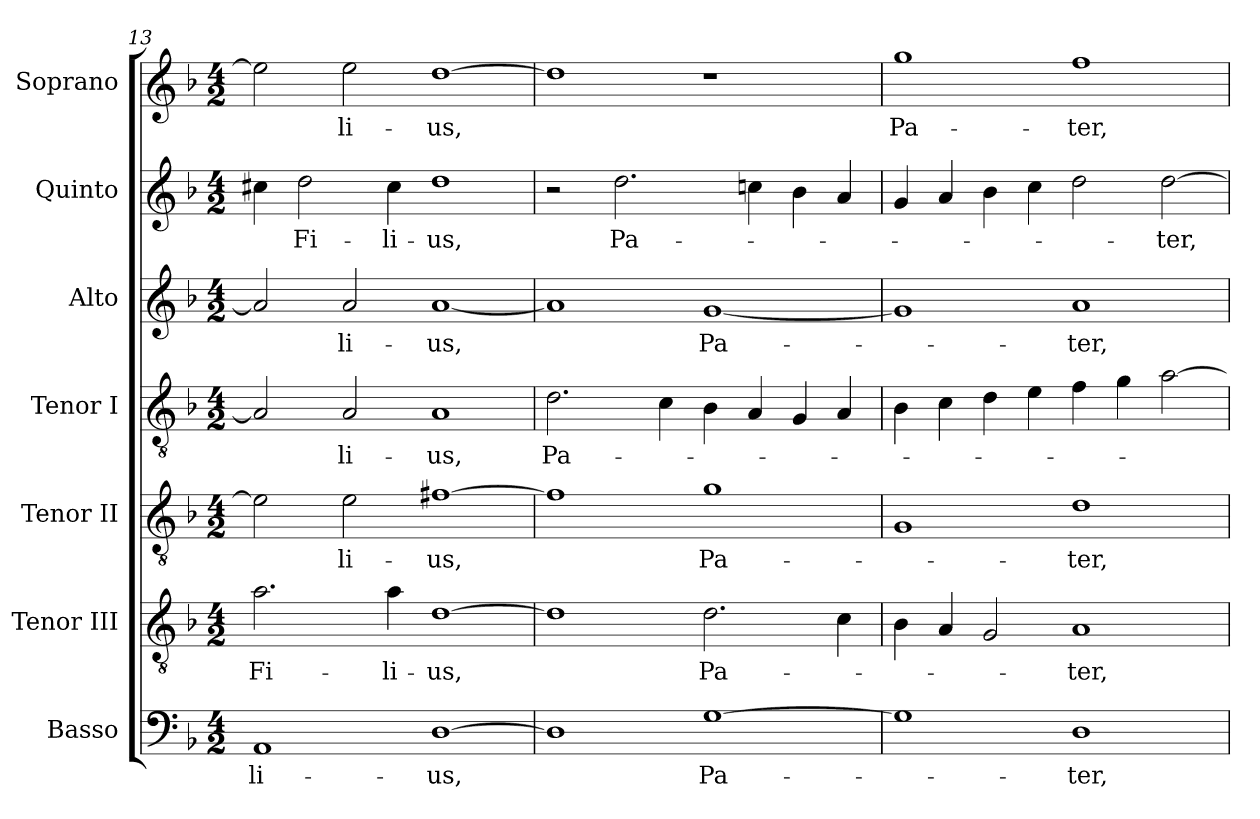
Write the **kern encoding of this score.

**kern	**text	**kern	**text	**kern	**text	**kern	**text	**kern	**text	**kern	**text	**kern	**text
*part7	*part7	*part6	*part6	*part5	*part5	*part4	*part4	*part3	*part3	*part2	*part2	*part1	*part1
*staff7	*staff7	*staff6	*staff6	*staff5	*staff5	*staff4	*staff4	*staff3	*staff3	*staff2	*staff2	*staff1	*staff1
*I"Basso	*	*I"Tenor III	*	*I"Tenor II	*	*I"Tenor I	*	*I"Alto	*	*I"Quinto	*	*I"Soprano	*
*I'B.	*	*I'T 3.	*	*I'T 2.	*	*I'T 1.	*	*I'A.	*	*I'Q.	*	*I'S.	*
*clefF4	*	*clefGv2	*	*clefGv2	*	*clefGv2	*	*clefG2	*	*clefG2	*	*clefG2	*
*	*	*ITrd7c12	*	*ITrd7c12	*	*ITrd7c12	*	*	*	*	*	*	*
*k[b-]	*	*k[b-]	*	*k[b-]	*	*k[b-]	*	*k[b-]	*	*k[b-]	*	*k[b-]	*
*F:	*	*F:	*	*F:	*	*F:	*	*F:	*	*F:	*	*F:	*
*M4/2	*	*M4/2	*	*M4/2	*	*M4/2	*	*M4/2	*	*M4/2	*	*M4/2	*
=13	=13	=13	=13	=13	=13	=13	=13	=13	=13	=13	=13	=13	=13
!	!LO:LY:b:color=#000000	!	!	!	!	!	!	!	!	!	!	!	!
!	!	!	!LO:LY:b:color=#000000	!	!	!	!	!	!	!	!	!	!
1AAi	-li-	2.Ai\	Fi-	2Ei\]	.	2AAi/]	.	2ai/]	.	4cc#Xi\	.	2eei\]	.
!	!	!	!	!	!	!	!	!	!	!	!LO:LY:b:color=#000000	!	!
.	.	.	.	.	.	.	.	.	.	2ddi\	Fi-	.	.
!	!	!	!	!	!LO:LY:b:color=#000000	!	!	!	!	!	!	!	!
!	!	!	!	!	!	!	!LO:LY:b:color=#000000	!	!	!	!	!	!
!	!	!	!	!	!	!	!	!	!LO:LY:b:color=#000000	!	!	!	!
!	!	!	!	!	!	!	!	!	!	!	!	!	!LO:LY:b:color=#000000
.	.	.	.	2Ei\	-li-	2AAi/	-li-	2ai/	-li-	.	.	2eei\	-li-
!	!	!	!LO:LY:b:color=#000000	!	!	!	!	!	!	!	!	!	!
!	!	!	!	!	!	!	!	!	!	!	!LO:LY:b:color=#000000	!	!
.	.	4Ai\	-li-	.	.	.	.	.	.	4cc#i\	-li-	.	.
!	!LO:LY:b:color=#000000	!	!	!	!	!	!	!	!	!	!	!	!
!	!	!	!LO:LY:b:color=#000000	!	!	!	!	!	!	!	!	!	!
!	!	!	!	!	!LO:LY:b:color=#000000	!	!	!	!	!	!	!	!
!	!	!	!	!	!	!	!LO:LY:b:color=#000000	!	!	!	!	!	!
!	!	!	!	!	!	!	!	!	!LO:LY:b:color=#000000	!	!	!	!
!	!	!	!	!	!	!	!	!	!	!	!LO:LY:b:color=#000000	!	!
!	!	!	!	!	!	!	!	!	!	!	!	!	!LO:LY:b:color=#000000
[1Di	-us,	[1Di	-us,	[1F#Xi	-us,	1AAi	-us,	[1ai	-us,	1ddi	-us,	[1ddi	-us,
!!LO:PB:g=z
=14	=14	=14	=14	=14	=14	=14	=14	=14	=14	=14	=14	=14	=14
!	!	!	!	!	!	!	!LO:LY:b:color=#000000	!	!	!	!	!	!
1Di]	.	1Di]	.	1F#i]	.	2.Di\	Pa-	1ai]	.	2r	.	1ddi]	.
!	!	!	!	!	!	!	!	!	!	!	!LO:LY:b:color=#000000	!	!
.	.	.	.	.	.	.	.	.	.	2.ddi\	Pa-	.	.
.	.	.	.	.	.	4Ci\	.	.	.	.	.	.	.
!	!LO:LY:b:color=#000000	!	!	!	!	!	!	!	!	!	!	!	!
!	!	!	!LO:LY:b:color=#000000	!	!	!	!	!	!	!	!	!	!
!	!	!	!	!	!LO:LY:b:color=#000000	!	!	!	!	!	!	!	!
!	!	!	!	!	!	!	!	!	!LO:LY:b:color=#000000	!	!	!	!
[1Gi	Pa-	2.Di\	Pa-	1Gi	Pa-	4BB-i\	.	[1gi	Pa-	.	.	1r	.
.	.	.	.	.	.	4AAi/	.	.	.	4ccni\	.	.	.
.	.	.	.	.	.	4GGi/	.	.	.	4b-i\	.	.	.
.	.	4Ci\	.	.	.	4AAi/	.	.	.	4ai/	.	.	.
=15	=15	=15	=15	=15	=15	=15	=15	=15	=15	=15	=15	=15	=15
!	!	!	!	!	!	!	!	!	!	!	!	!	!LO:LY:b:color=#000000
1Gi]	.	4BB-i\	.	1GGi	.	4BB-i\	.	1gi]	.	4gi/	.	1ggi	Pa-
.	.	4AAi/	.	.	.	4Ci\	.	.	.	4ai/	.	.	.
.	.	2GGi/	.	.	.	4Di\	.	.	.	4b-i\	.	.	.
.	.	.	.	.	.	4Ei\	.	.	.	4cci\	.	.	.
!	!LO:LY:b:color=#000000	!	!	!	!	!	!	!	!	!	!	!	!
!	!	!	!LO:LY:b:color=#000000	!	!	!	!	!	!	!	!	!	!
!	!	!	!	!	!LO:LY:b:color=#000000	!	!	!	!	!	!	!	!
!	!	!	!	!	!	!	!	!	!LO:LY:b:color=#000000	!	!	!	!
!	!	!	!	!	!	!	!	!	!	!	!	!	!LO:LY:b:color=#000000
1Di	-ter,	1AAi	-ter,	1Di	-ter,	4Fi\	.	1ai	-ter,	2ddi\	.	1ffi	-ter,
.	.	.	.	.	.	4Gi\	.	.	.	.	.	.	.
!	!	!	!	!	!	!	!	!	!	!	!LO:LY:b:color=#000000	!	!
.	.	.	.	.	.	[2Ai\	.	.	.	[2ddi\	-ter,	.	.
=	=	=	=	=	=	=	=	=	=	=	=	=	=
*-	*-	*-	*-	*-	*-	*-	*-	*-	*-	*-	*-	*-	*-
